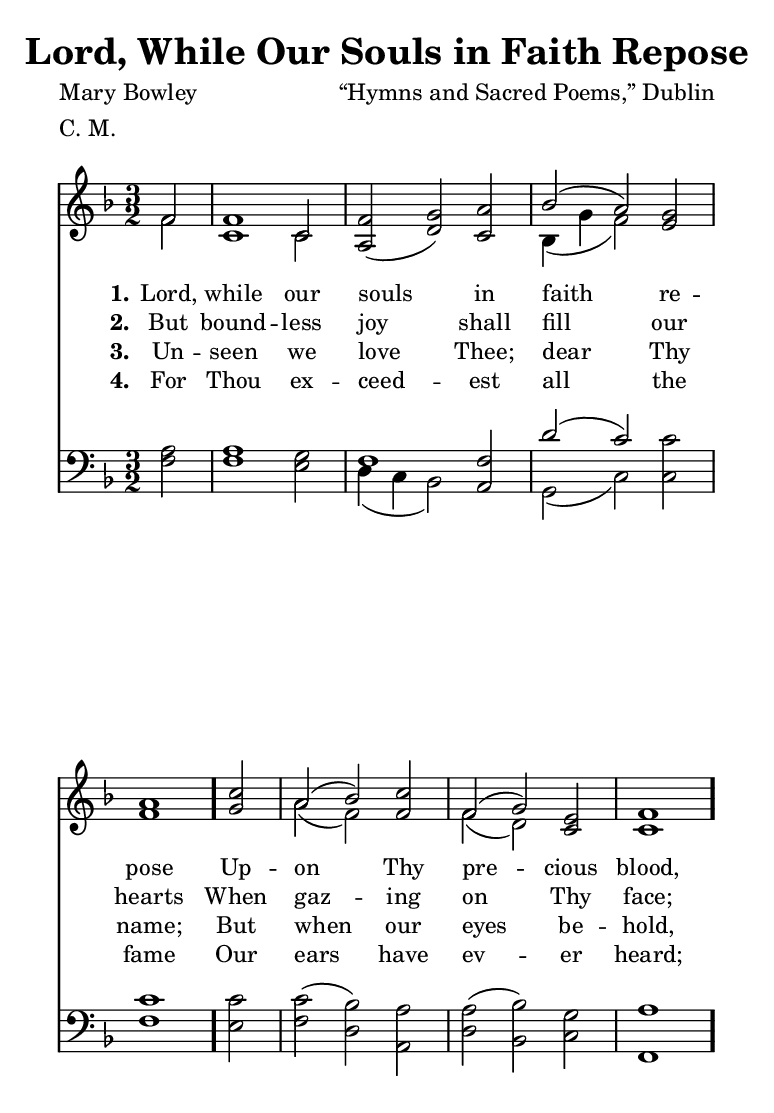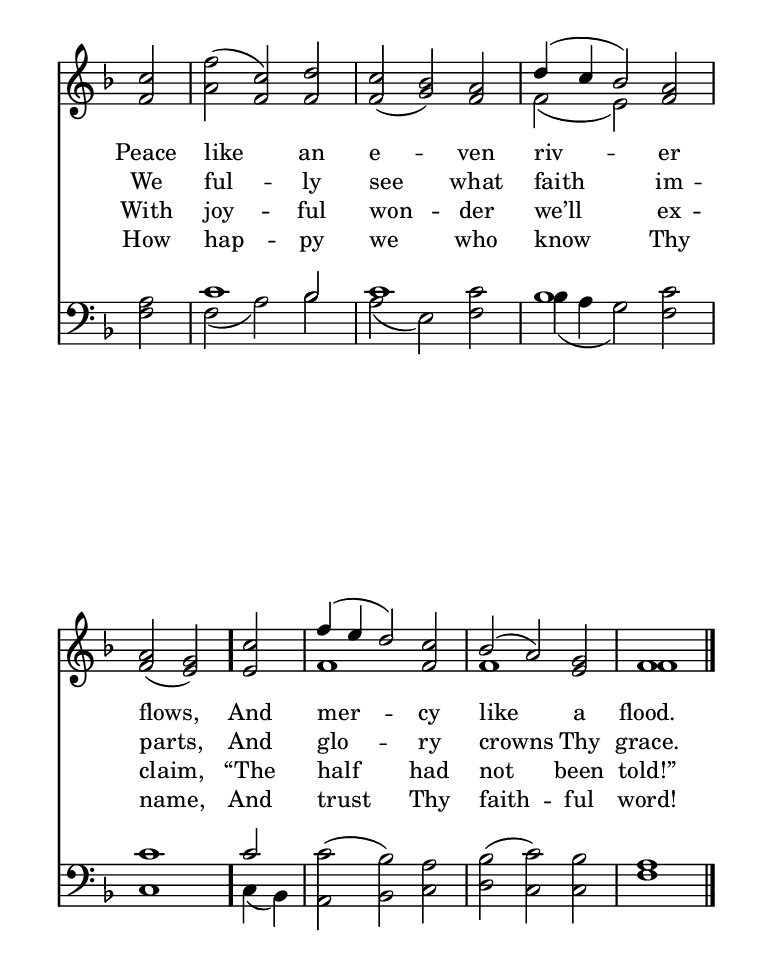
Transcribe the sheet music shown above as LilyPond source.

\include "common/global.ily"
\paper {
  \include "common/paper.ily"
  %ragged-bottom = ##t
  ragged-last-bottom = ##t
  %systems-per-page = ##f
  %page-count = ##f
  system-count = #(cond (is-eogsized 2) (#t #f))
}

\header{
  hymnnumber = "148"
  title = "Lord, While Our Souls in Faith Repose"
  tunename = "Irish"
  meter = "C. M."
  poet = "Mary Bowley"
  composer = "“Hymns and Sacred Poems,” Dublin"
  %copyright = ""
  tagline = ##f
}

% for fermata in MIDI
ta = { \tempo 2=90 }
tb = { \tempo 2=45 }

global = {
  \include "common/overrides.ily"
  \override Staff.TimeSignature.style = #'numbered
  \time 3/2
  \override Score.MetronomeMark.transparent = ##t % hide all fermata changes too
  \ta
  \key f \major
  \partial 2
  \autoBeamOff
}

notesSoprano = {
\global
\relative c' {

  f2 | f1 c2 | f(g) a | bes( a) g | a1
  c2 | a( bes) c | f,( g) e | f1
  c'2 | f( c) d | c( bes) a | d4( c bes2) a | a( g)
  c | f4( e d2) c | bes( a) g | f1
  \bar "|."

}
}

notesAlto = {
\global
\relative e' {

  f2 | c1 c2 | a( d) c | bes4( g' f2) e | f1
  g2 | a( f) f | f( d) c | c1
  f2 | a( f) f | f( g) f | f( e) f | f( e)
  e | f1 f2 | f1 e2 | f1

}
}

notesTenor = {
\global
\relative a {

  a2 | a1 g2 | f1 f2 | d'2( c) c | c1
  c2 | c( bes) a | a( bes) g | a1
  a2 | c1 bes2 | c1 c2 | bes1 c2 | c1
  c2 | c( bes) a | bes( c) bes | a1

}
}

notesBass = {
\global
\relative f {

  f2 | f1 e2 | d4( c bes2) a | g( c) c | f1
  e2 | f( d) a | d( bes) c | f,1
  f'2 | f( a) bes | a( e) f | bes4( a g2) f2 | c1
  c4( bes) | a2( bes) c | d( c) c | f1

}
}

wordsA = \lyricmode {
\set stanza = "1."

Lord, while our souls in faith re -- pose \bar "."
Up -- on Thy pre -- cious blood, \bar "." \eogbreak
Peace like an e -- ven riv -- er flows, \bar "."
And mer -- cy like a flood. \bar "."

}

wordsB = \lyricmode {
\set stanza = "2."

But bound -- less joy shall fill our hearts
When gaz -- ing on Thy face;
We ful -- ly see what faith im -- parts,
And glo -- ry crowns Thy grace.

}

wordsC = \lyricmode {
\set stanza = "3."

Un -- seen we love Thee; dear Thy name;
But when our eyes be -- hold,
With joy -- ful won -- der we’ll ex -- claim,
“The half had not been told!”

}

wordsD = \lyricmode {
\set stanza = "4."

For Thou ex -- ceed -- est all the fame
Our ears have ev -- er heard;
How hap -- py we who know Thy name,
And trust Thy faith -- ful word!

}

\score {
  \context ChoirStaff <<
    \context Staff = upper <<
      \set Staff.autoBeaming = ##f
      \set ChoirStaff.systemStartDelimiter = #'SystemStartBar
      \set ChoirStaff.printPartCombineTexts = ##f
      \partcombine #'(2 . 9) \notesSoprano \notesAlto
      \context NullVoice = sopranos { \voiceOne << \notesSoprano >> }
      \context NullVoice = altos { \voiceTwo << \notesAlto >> }
      \context Lyrics = one   \lyricsto sopranos \wordsA
      \context Lyrics = two   \lyricsto sopranos \wordsB
      \context Lyrics = three \lyricsto sopranos \wordsC
      \context Lyrics = four  \lyricsto sopranos \wordsD
    >>
    \context Staff = men <<
      \set Staff.autoBeaming = ##f
      \clef bass
      \set ChoirStaff.printPartCombineTexts = ##f
      \partcombine #'(2 . 9) \notesTenor \notesBass
      \context NullVoice = tenors { \voiceOne << \notesTenor >> }
      \context NullVoice = basses { \voiceTwo << \notesBass >> }
    >>
  >>
  \layout {
    \include "common/layout.ily"
  }
  \midi{
    \include "common/midi.ily"
  }
}

\version "2.19.49"  % necessary for upgrading to future LilyPond versions.

% vi:set et ts=2 sw=2 ai nocindent syntax=lilypond:
